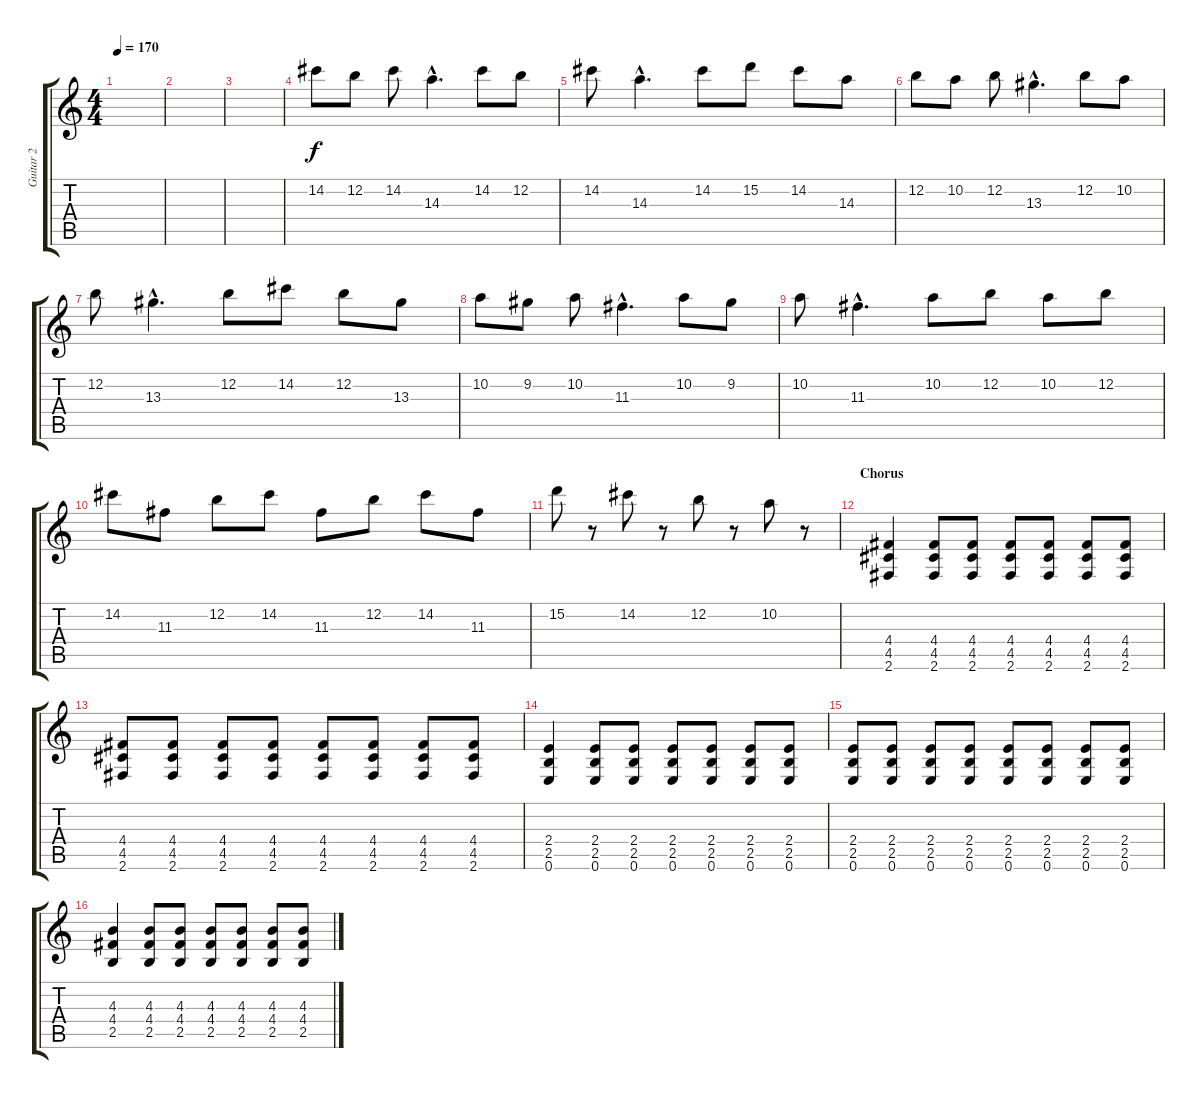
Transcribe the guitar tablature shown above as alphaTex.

\track ("Guitar 2" "Guitar 2") {instrument overdrivenguitar}
\staff {score tabs}
\tuning (E4 B3 G3 D3 A2 E2) {hide}
\ts (4 4)
\tempo 170
\clef g2
\ks c
|
|
|
14.2.8 12.2.8 14.2.8 14.3{hac}.4{d} 14.2.8 12.2.8 |
14.2.8 14.3{hac}.4{d} 14.2.8 15.2.8 14.2.8 14.3.8 |
12.2.8 10.2.8 12.2.8 13.3{hac}.4{d} 12.2.8 10.2.8 |
12.2.8 13.3{hac}.4{d} 12.2.8 14.2.8 12.2.8 13.3.8 |
10.2.8 9.2.8 10.2.8 11.3{hac}.4{d} 10.2.8 9.2.8 |
10.2.8 11.3{hac}.4{d} 10.2.8 12.2.8 10.2.8 12.2.8 |
14.2.8 11.3.8 12.2.8 14.2.8 11.3.8 12.2.8 14.2.8 11.3.8 |
15.2.8 r.8 14.2.8 r.8 12.2.8 r.8 10.2.8 r.8 |
\section ("" "Chorus")
(4.4 4.5 2.6).4 (4.4 4.5 2.6).8 (4.4 4.5 2.6).8 (4.4 4.5 2.6).8 (4.4 4.5 2.6).8 (4.4 4.5 2.6).8 (4.4 4.5 2.6).8 |
(4.4 4.5 2.6).8 (4.4 4.5 2.6).8 (4.4 4.5 2.6).8 (4.4 4.5 2.6).8 (4.4 4.5 2.6).8 (4.4 4.5 2.6).8 (4.4 4.5 2.6).8 (4.4 4.5 2.6).8 |
(2.4 2.5 0.6).4 (2.4 2.5 0.6).8 (2.4 2.5 0.6).8 (2.4 2.5 0.6).8 (2.4 2.5 0.6).8 (2.4 2.5 0.6).8 (2.4 2.5 0.6).8 |
(2.4 2.5 0.6).8 (2.4 2.5 0.6).8 (2.4 2.5 0.6).8 (2.4 2.5 0.6).8 (2.4 2.5 0.6).8 (2.4 2.5 0.6).8 (2.4 2.5 0.6).8 (2.4 2.5 0.6).8 |
(4.3 4.4 2.5).4 (4.3 4.4 2.5).8 (4.3 4.4 2.5).8 (4.3 4.4 2.5).8 (4.3 4.4 2.5).8 (4.3 4.4 2.5).8 (4.3 4.4 2.5).8
